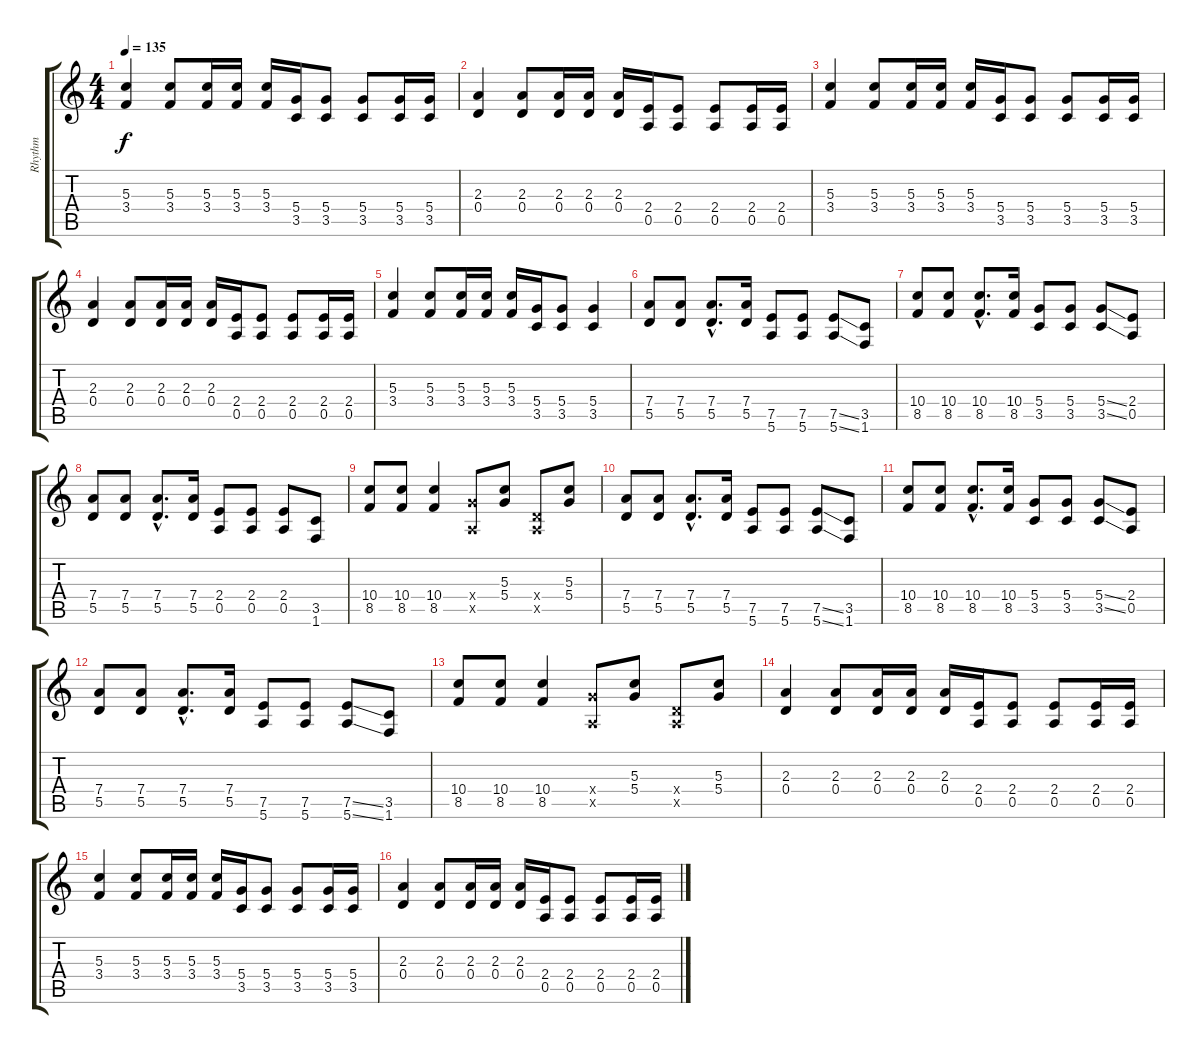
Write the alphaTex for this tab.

\track ("Rhythm" "Rhythm") {instrument distortionguitar}
\staff {score tabs}
\tuning (E4 B3 G3 D3 A2 E2) {hide}
\ts (4 4)
\tempo 135
\clef g2
\ks c
(5.3 3.4).4{dy f} (5.3 3.4).8 (5.3 3.4).16 (5.3 3.4).16 (5.3 3.4).16 (5.4 3.5).16 (5.4 3.5).8 (5.4 3.5).8 (5.4 3.5).16 (5.4 3.5).16 |
(2.3 0.4).4 (2.3 0.4).8 (2.3 0.4).16 (2.3 0.4).16 (2.3 0.4).16 (2.4 0.5).16 (2.4 0.5).8 (2.4 0.5).8 (2.4 0.5).16 (2.4 0.5).16 |
(5.3 3.4).4 (5.3 3.4).8 (5.3 3.4).16 (5.3 3.4).16 (5.3 3.4).16 (5.4 3.5).16 (5.4 3.5).8 (5.4 3.5).8 (5.4 3.5).16 (5.4 3.5).16 |
(2.3 0.4).4 (2.3 0.4).8 (2.3 0.4).16 (2.3 0.4).16 (2.3 0.4).16 (2.4 0.5).16 (2.4 0.5).8 (2.4 0.5).8 (2.4 0.5).16 (2.4 0.5).16 |
(5.3 3.4).4 (5.3 3.4).8 (5.3 3.4).16 (5.3 3.4).16 (5.3 3.4).16 (5.4 3.5).16 (5.4 3.5).8 (5.4 3.5).4 |
(7.4 5.5).8 (7.4 5.5).8 (7.4{hac} 5.5{hac}).8{d} (7.4 5.5).16 (7.5 5.6).8 (7.5 5.6).8 (7.5{ss} 5.6{ss}).8 (3.5 1.6).8 |
(10.4 8.5).8 (10.4 8.5).8 (10.4{hac} 8.5{hac}).8{d} (10.4 8.5).16 (5.4 3.5).8 (5.4 3.5).8 (5.4{ss} 3.5{ss}).8 (2.4 0.5).8 |
(7.4 5.5).8 (7.4 5.5).8 (7.4{hac} 5.5{hac}).8{d} (7.4 5.5).16 (2.4 0.5).8 (2.4 0.5).8 (2.4 0.5).8 (3.5 1.6).8 |
(10.4 8.5).8 (10.4 8.5).8 (10.4 8.5).4 (5.4{x} 0.5{x}).8 (5.3 5.4).8 (0.4{x} 0.5{x}).8 (5.3 5.4).8 |
(7.4 5.5).8 (7.4 5.5).8 (7.4{hac} 5.5{hac}).8{d} (7.4 5.5).16 (7.5 5.6).8 (7.5 5.6).8 (7.5{ss} 5.6{ss}).8 (3.5 1.6).8 |
(10.4 8.5).8 (10.4 8.5).8 (10.4{hac} 8.5{hac}).8{d} (10.4 8.5).16 (5.4 3.5).8 (5.4 3.5).8 (5.4{ss} 3.5{ss}).8 (2.4 0.5).8 |
(7.4 5.5).8 (7.4 5.5).8 (7.4{hac} 5.5{hac}).8{d} (7.4 5.5).16 (7.5 5.6).8 (7.5 5.6).8 (7.5{ss} 5.6{ss}).8 (3.5 1.6).8 |
(10.4 8.5).8 (10.4 8.5).8 (10.4 8.5).4 (5.4{x} 0.5{x}).8 (5.3 5.4).8 (0.4{x} 0.5{x}).8 (5.3 5.4).8 |
(2.3 0.4).4 (2.3 0.4).8 (2.3 0.4).16 (2.3 0.4).16 (2.3 0.4).16 (2.4 0.5).16 (2.4 0.5).8 (2.4 0.5).8 (2.4 0.5).16 (2.4 0.5).16 |
(5.3 3.4).4 (5.3 3.4).8 (5.3 3.4).16 (5.3 3.4).16 (5.3 3.4).16 (5.4 3.5).16 (5.4 3.5).8 (5.4 3.5).8 (5.4 3.5).16 (5.4 3.5).16 |
(2.3 0.4).4 (2.3 0.4).8 (2.3 0.4).16 (2.3 0.4).16 (2.3 0.4).16 (2.4 0.5).16 (2.4 0.5).8 (2.4 0.5).8 (2.4 0.5).16 (2.4 0.5).16
